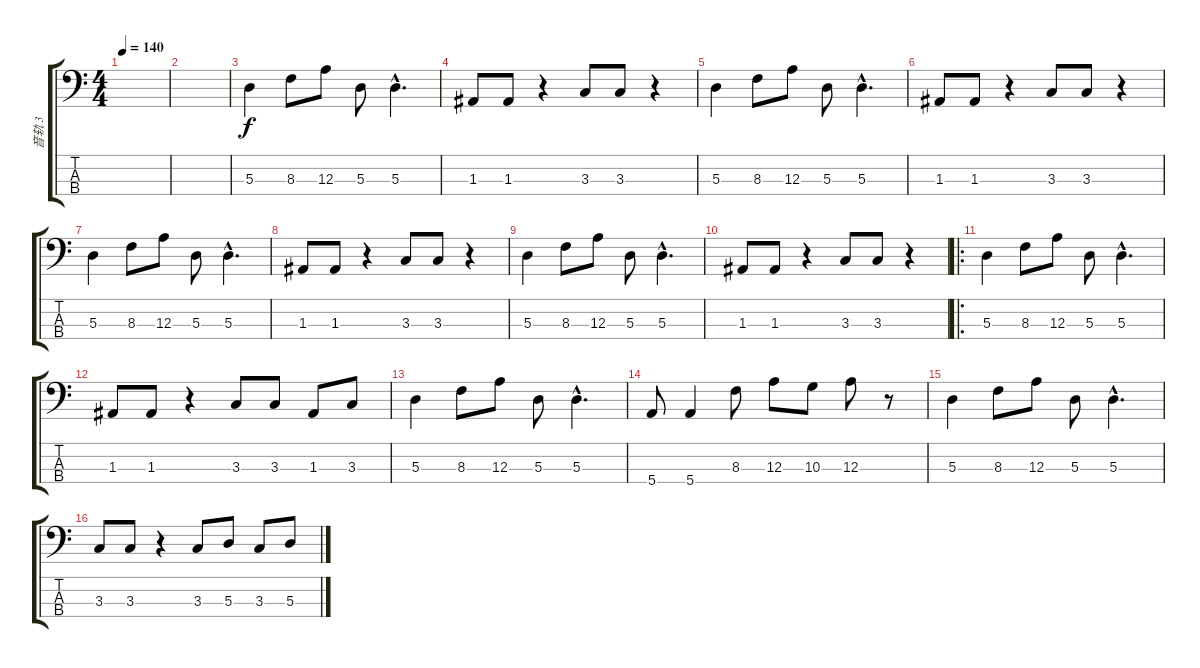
\track ("音轨 3" "音轨 3") {instrument acousticguitarnylon}
\staff {score tabs}
\tuning (G2 D2 A1 E1) {hide}
\ts (4 4)
\tempo 140
\clef f4
\ks c
|
|
5.3.4 8.3.8 12.3.8 5.3.8 5.3{hac}.4{d} |
1.3.8 1.3.8 r.4 3.3.8 3.3.8 r.4 |
5.3.4 8.3.8 12.3.8 5.3.8 5.3{hac}.4{d} |
1.3.8 1.3.8 r.4 3.3.8 3.3.8 r.4 |
5.3.4 8.3.8 12.3.8 5.3.8 5.3{hac}.4{d} |
1.3.8 1.3.8 r.4 3.3.8 3.3.8 r.4 |
5.3.4 8.3.8 12.3.8 5.3.8 5.3{hac}.4{d} |
1.3.8 1.3.8 r.4 3.3.8 3.3.8 r.4 |
\ro
5.3.4 8.3.8 12.3.8 5.3.8 5.3{hac}.4{d} |
1.3.8 1.3.8 r.4 3.3.8 3.3.8 1.3.8 3.3.8 |
5.3.4 8.3.8 12.3.8 5.3.8 5.3{hac}.4{d} |
5.4.8 5.4.4 8.3.8 12.3.8 10.3.8 12.3.8 r.8 |
5.3.4 8.3.8 12.3.8 5.3.8 5.3{hac}.4{d} |
3.3.8 3.3.8 r.4 3.3.8 5.3.8 3.3.8 5.3.8
